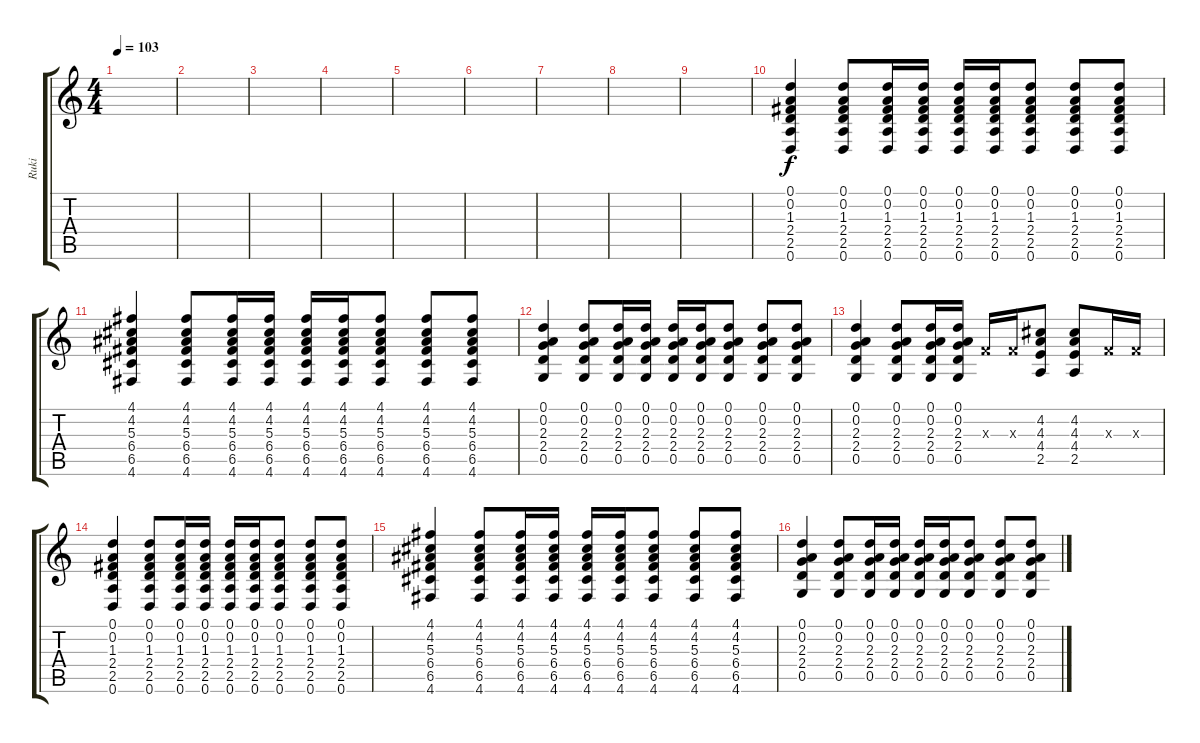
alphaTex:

\track ("Ruki" "Ruki") {instrument overdrivenguitar}
\staff {score tabs}
\tuning (D4 A3 F3 C3 G2 D2) {hide}
\ts (4 4)
\tempo 103
\clef g2
\ks c
|
|
|
|
|
|
|
|
|
(0.1 0.2 1.3 2.4 2.5 0.6).4 (0.1 0.2 1.3 2.4 2.5 0.6).8 (0.1 0.2 1.3 2.4 2.5 0.6).16 (0.1 0.2 1.3 2.4 2.5 0.6).16 (0.1 0.2 1.3 2.4 2.5 0.6).16 (0.1 0.2 1.3 2.4 2.5 0.6).16 (0.1 0.2 1.3 2.4 2.5 0.6).8 (0.1 0.2 1.3 2.4 2.5 0.6).8 (0.1 0.2 1.3 2.4 2.5 0.6).8 |
(4.1 4.2 5.3 6.4 6.5 4.6).4 (4.1 4.2 5.3 6.4 6.5 4.6).8 (4.1 4.2 5.3 6.4 6.5 4.6).16 (4.1 4.2 5.3 6.4 6.5 4.6).16 (4.1 4.2 5.3 6.4 6.5 4.6).16 (4.1 4.2 5.3 6.4 6.5 4.6).16 (4.1 4.2 5.3 6.4 6.5 4.6).8 (4.1 4.2 5.3 6.4 6.5 4.6).8 (4.1 4.2 5.3 6.4 6.5 4.6).8 |
(0.1 0.2 2.3 2.4 0.5).4 (0.1 0.2 2.3 2.4 0.5).8 (0.1 0.2 2.3 2.4 0.5).16 (0.1 0.2 2.3 2.4 0.5).16 (0.1 0.2 2.3 2.4 0.5).16 (0.1 0.2 2.3 2.4 0.5).16 (0.1 0.2 2.3 2.4 0.5).8 (0.1 0.2 2.3 2.4 0.5).8 (0.1 0.2 2.3 2.4 0.5).8 |
(0.1 0.2 2.3 2.4 0.5).4 (0.1 0.2 2.3 2.4 0.5).8 (0.1 0.2 2.3 2.4 0.5).16 (0.1 0.2 2.3 2.4 0.5).16 0.3{x}.16 0.3{x}.16 (4.2 4.3 4.4 2.5).8 (4.2 4.3 4.4 2.5).8 0.3{x}.16 0.3{x}.16 |
(0.1 0.2 1.3 2.4 2.5 0.6).4 (0.1 0.2 1.3 2.4 2.5 0.6).8 (0.1 0.2 1.3 2.4 2.5 0.6).16 (0.1 0.2 1.3 2.4 2.5 0.6).16 (0.1 0.2 1.3 2.4 2.5 0.6).16 (0.1 0.2 1.3 2.4 2.5 0.6).16 (0.1 0.2 1.3 2.4 2.5 0.6).8 (0.1 0.2 1.3 2.4 2.5 0.6).8 (0.1 0.2 1.3 2.4 2.5 0.6).8 |
(4.1 4.2 5.3 6.4 6.5 4.6).4 (4.1 4.2 5.3 6.4 6.5 4.6).8 (4.1 4.2 5.3 6.4 6.5 4.6).16 (4.1 4.2 5.3 6.4 6.5 4.6).16 (4.1 4.2 5.3 6.4 6.5 4.6).16 (4.1 4.2 5.3 6.4 6.5 4.6).16 (4.1 4.2 5.3 6.4 6.5 4.6).8 (4.1 4.2 5.3 6.4 6.5 4.6).8 (4.1 4.2 5.3 6.4 6.5 4.6).8 |
(0.1 0.2 2.3 2.4 0.5).4 (0.1 0.2 2.3 2.4 0.5).8 (0.1 0.2 2.3 2.4 0.5).16 (0.1 0.2 2.3 2.4 0.5).16 (0.1 0.2 2.3 2.4 0.5).16 (0.1 0.2 2.3 2.4 0.5).16 (0.1 0.2 2.3 2.4 0.5).8 (0.1 0.2 2.3 2.4 0.5).8 (0.1 0.2 2.3 2.4 0.5).8
